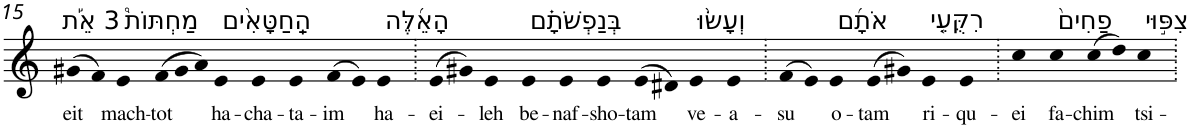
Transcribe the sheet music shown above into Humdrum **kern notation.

**kern	**text
*part1	*part1
*staff1	*staff1
*I"Piano	*
*I'Pno	*
!!LO:PB:g=z
*clefG2	*
*k[]	*
=15	=15
!LO:TX:a:t=3 אֵ֡ת	!
!	!LO:LY:b
(>8g#X	eit
8f)	.
!LO:TX:a:t=מַחְתּוֹת֩	!
!	!LO:LY:b
4e	mach-
*Xtuplet	*
!	!LO:LY:b
(>12f	-tot
12g#	.
12a)	.
!LO:TX:a:t=הַֽחַטָּאִ֨ים	!
!	!LO:LY:b
4e	ha-
!	!LO:LY:b
4e	-cha-
!	!LO:LY:b
4e	-ta-
!	!LO:LY:b
(>8f	-im
8e)	.
!LO:TX:a:t=הָאֵ֜לֶּה	!
!	!LO:LY:b
4e	ha-
=16.	=16.
!	!LO:LY:b
(>8e	-ei-
8g#X)	.
!	!LO:LY:b
4e	-leh
!LO:TX:a:t=בְּנַפְשֹׁתָ֗ם	!
!	!LO:LY:b
4e	be-
!	!LO:LY:b
4e	-naf-
!	!LO:LY:b
4e	-sho-
!	!LO:LY:b
(>8e	-tam
8d#X)	.
!LO:TX:a:t=וְעָשׂ֨וּ	!
!	!LO:LY:b
4e	ve-
!	!LO:LY:b
4e	-a-
=17.	=17.
!	!LO:LY:b
(>8f	-su
8e)	.
!LO:TX:a:t=אֹתָ֜ם	!
!	!LO:LY:b
4e	o-
!	!LO:LY:b
(>8e	-tam
8g#X)	.
!LO:TX:a:t=רִקֻּעֵ֤י	!
!	!LO:LY:b
4e	ri-
!	!LO:LY:b
4e	-qu-
=18.	=18.
!	!LO:LY:b
4cc	-ei
!LO:TX:a:t=פַחִים֙	!
!	!LO:LY:b
4cc	fa-
!	!LO:LY:b
(>8cc	-chim
8dd)	.
!LO:TX:a:t=צִפּ֣וּי	!
!	!LO:LY:b
4cc	tsi-
=.	=.
*-	*-
